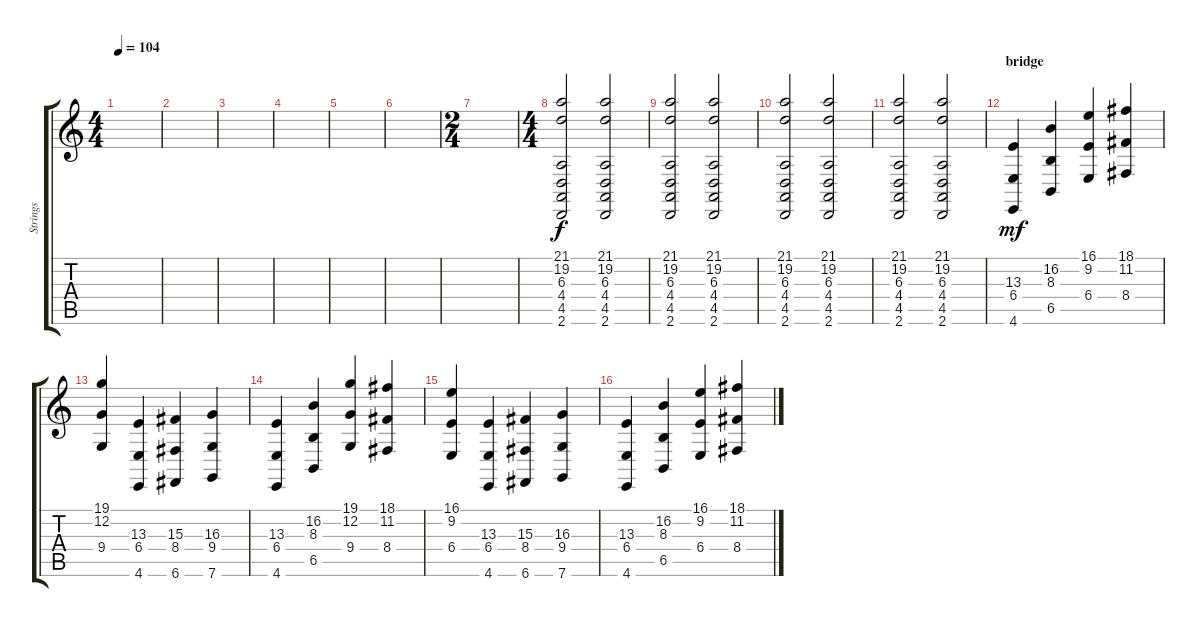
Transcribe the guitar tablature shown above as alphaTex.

\track ("Strings" "Strings") {instrument stringensemble1}
\staff {score tabs}
\tuning (C4 G3 Eb3 Bb2 F2 C2) {hide}
\ts (4 4)
\tempo 104
\clef g2
\ks c
|
|
|
|
|
|
\ts (2 4)
|
\ts (4 4)
(21.1 19.2 6.3 4.4 4.5 2.6).2{volume 11 balance 4} (21.1 19.2 6.3 4.4 4.5 2.6).2{dy f} |
(21.1 19.2 6.3 4.4 4.5 2.6).2 (21.1 19.2 6.3 4.4 4.5 2.6).2 |
(21.1 19.2 6.3 4.4 4.5 2.6).2 (21.1 19.2 6.3 4.4 4.5 2.6).2 |
(21.1 19.2 6.3 4.4 4.5 2.6).2 (21.1 19.2 6.3 4.4 4.5 2.6).2 |
\section ("" "bridge")
(13.3 6.4 4.6).4{dy mf volume 9 balance 8} (16.2 8.3 6.5).4 (16.1 9.2 6.4).4 (18.1 11.2 8.4).4 |
(19.1 12.2 9.4).4 (13.3 6.4 4.6).4 (15.3 8.4 6.6).4 (16.3 9.4 7.6).4 |
(13.3 6.4 4.6).4 (16.2 8.3 6.5).4 (19.1 12.2 9.4).4 (18.1 11.2 8.4).4 |
(16.1 9.2 6.4).4 (13.3 6.4 4.6).4 (15.3 8.4 6.6).4 (16.3 9.4 7.6).4 |
(13.3 6.4 4.6).4 (16.2 8.3 6.5).4 (16.1 9.2 6.4).4 (18.1 11.2 8.4).4
